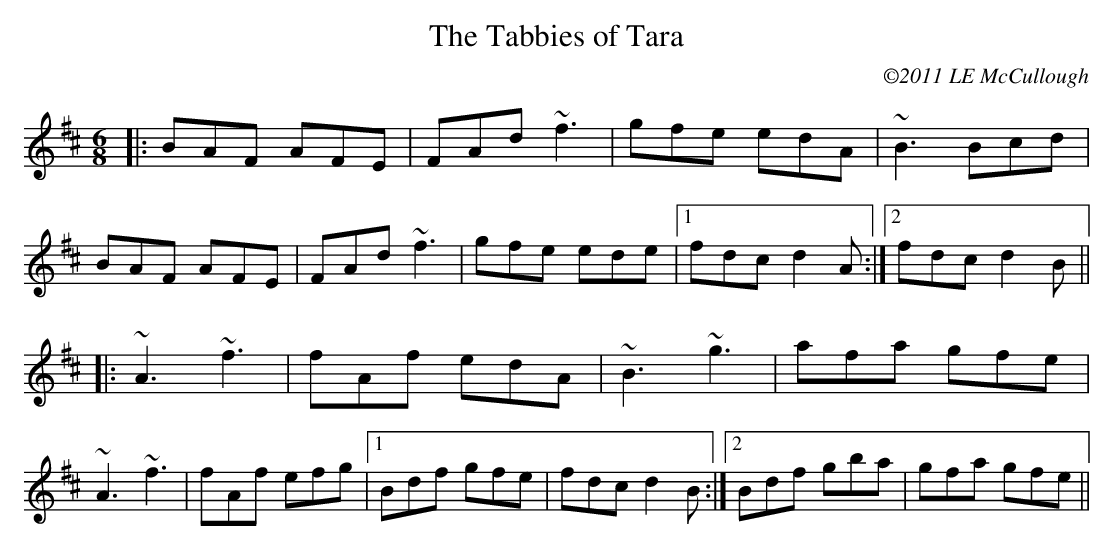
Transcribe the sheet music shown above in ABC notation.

X:1
T:The Tabbies of Tara
C:©2011 LE McCullough
M:6/8
L:1/8
K:D
|: BAF AFE | FAd ~f3 | gfe edA | ~B3 Bcd |
BAF AFE | FAd ~f3 | gfe ede |1 fdc d2A :|2 fdc d2B ||:
~A3 ~f3 | fAf edA | ~B3 ~g3 | afa gfe |
~A3 ~f3 | fAf efg |1 Bdf gfe | fdc d2B :|2 Bdf gba | gfa gfe ||
